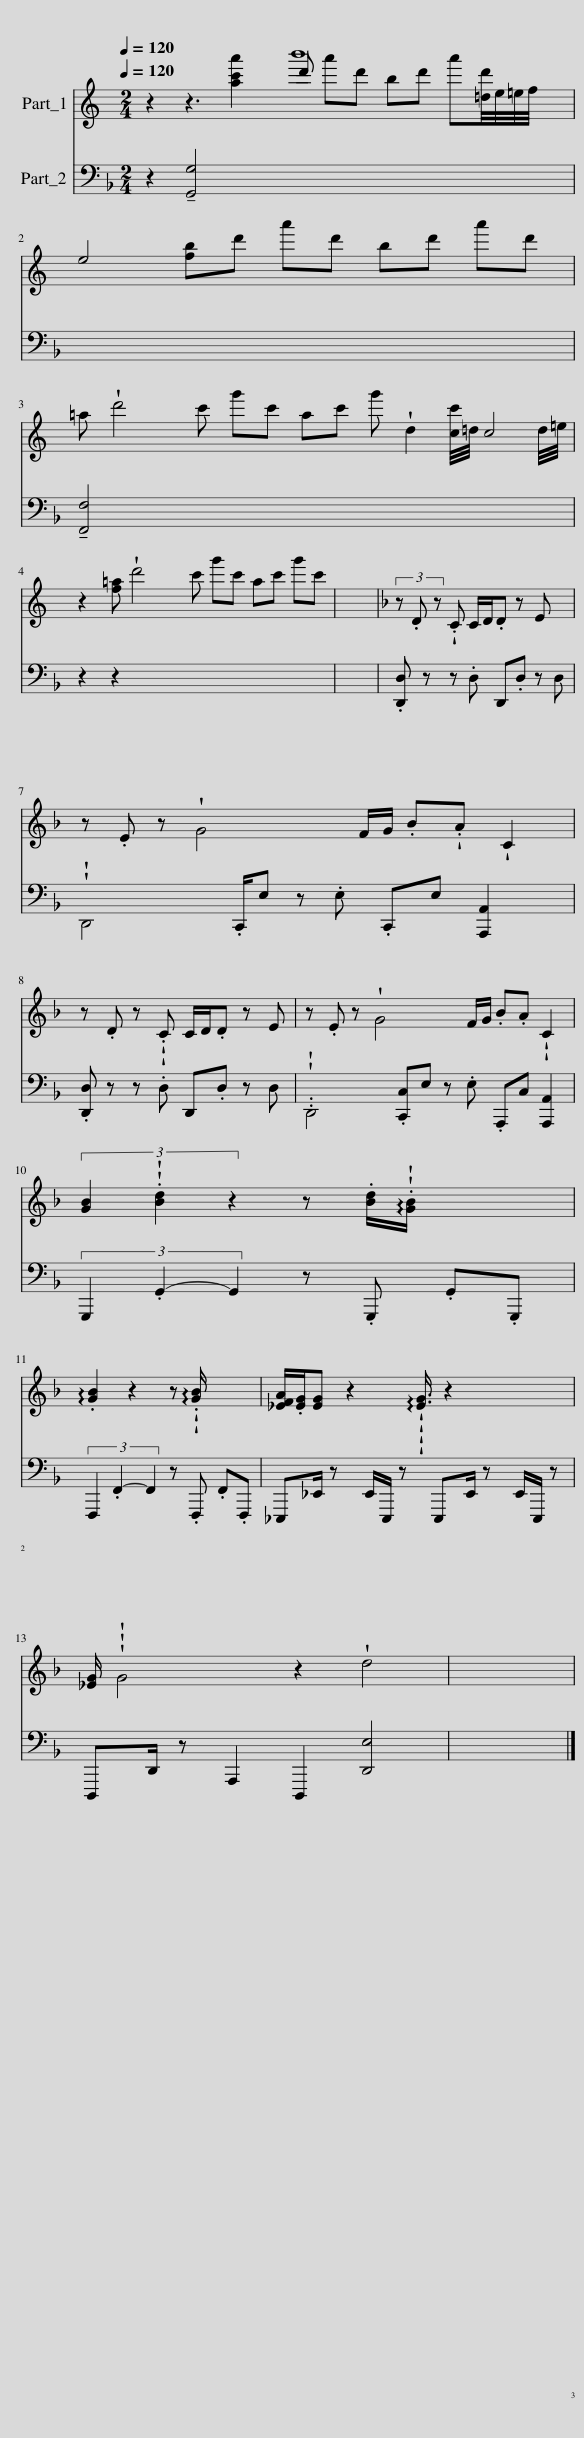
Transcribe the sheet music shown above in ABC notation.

X:1
%%score ( 1 2 ) 3
L:1/8
Q:1/4=120
M:2/4
I:linebreak $
K:C
V:1 treble
V:2 treble
V:3 bass
V:1
 z2 z3 [ac'a']2 d' a'd' bd' a'[=dd']/4e/4=e/4f/4 x |$ e4 [fb]d' a'd' bd' a'd' |$ =a !wedge!d'4 c' g'c' ac' g' !wedge!d2 [cc']/4=d/4 c4 d/4=e/4 |$ z2 [f=a] !wedge!d'4 c' g'c' ac' g'c' | x4 | %5
[K:F] (3z .D z !wedge!.C C/D/.D z E x |$ z .E z !wedge!G4 F/G/ .B!wedge!.A !wedge!C2 |$ z .D z !wedge!.C C/D/.D z E | z .E z !wedge!G4 F/G/ .B.A !wedge!C2 |$ (3[GB]2 !wedge!.[Bd]2 z2 z .[Bd]/!arpeggio!!wedge!.[GB]/ x2 |$ %10
 !arpeggio!.[GB]2 z2 z !arpeggio!!wedge!.[GB]/ x5/2 | [_EFA]/.[EG]/[EG] z2 !arpeggio!!wedge![EG]3/4 z2 x9/4 |$ [_EG]/ !wedge!G4 z2 !wedge!d4 | x4 | %14
V:2
 x7 b'8 |$ x12 |$ x18 |$ x14 | x4 | %5
[K:F] x8 |$ x12 |$ x8 | x12 |$ x8 |$ %10
 x8 | x9 |$ x21/2 | x4 | %14
V:3
[K:F] z2 !tenuto![G,,G,]4 x9 |$ x12 |$ !tenuto![F,,F,]4 x14 |$ z2 z2 x10 | x4 | %5
 .[D,,D,] z z .D, D,,.D, z D, |$ !wedge!D,,4 .C,,/E, z .E, .C,,E, [A,,,A,,]2 x/ |$ .[D,,D,] z z .D, D,,.D, z D, | !wedge!.D,,4 .[C,,C,]E, z .E, .A,,,C, [A,,,A,,]2 |$ (3G,,,2 .G,,2- G,,2 z .G,,, .G,,.G,,, |$ %10
 (3F,,,2 .F,,2- F,,2 z .F,,, .F,,.F,,, | _E,,,_E,,/ z E,,/E,,,/ z E,,,E,,/ z E,,/E,,,/ z |$ D,,,D,,/ z A,,,2 D,,,2 [D,,E,]4 | x4 | %14
